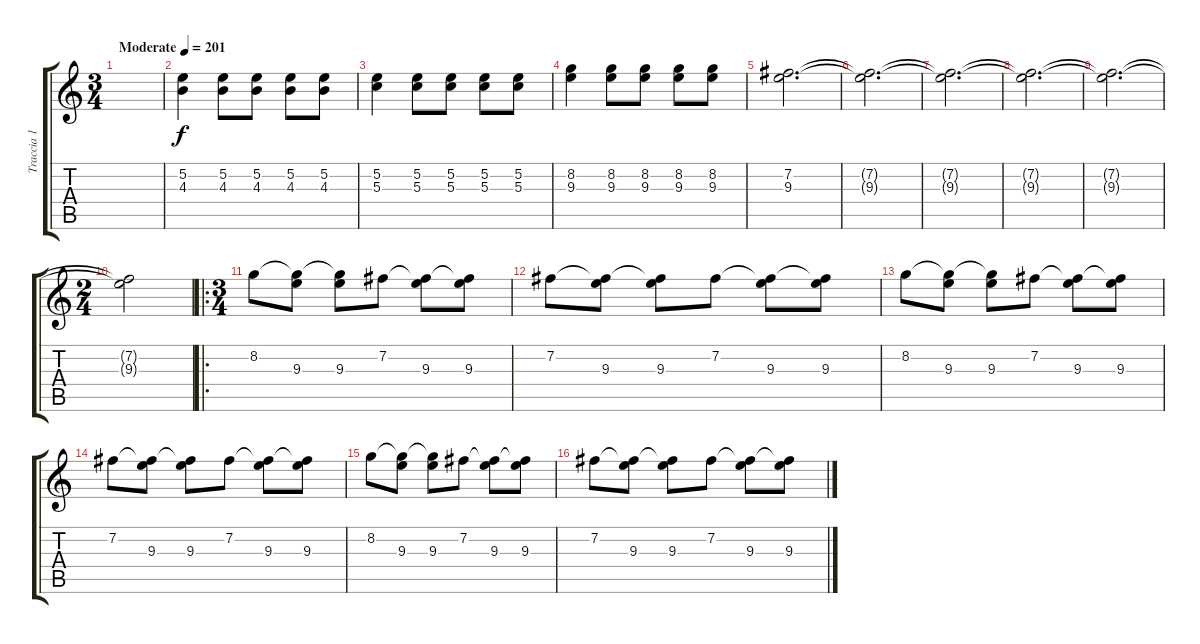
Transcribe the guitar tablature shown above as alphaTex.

\track ("Traccia 1" "Traccia 1") {instrument distortionguitar}
\staff {score tabs}
\tuning (E4 B3 G3 D3 A2 E2) {hide}
\ts (3 4)
\tempo (201 "Moderate")
\clef g2
\ks c
|
(5.2 4.3).4 (5.2 4.3).8 (5.2 4.3).8 (5.2 4.3).8 (5.2 4.3).8 |
(5.2 5.3).4 (5.2 5.3).8 (5.2 5.3).8 (5.2 5.3).8 (5.2 5.3).8 |
(8.2 9.3).4 (8.2 9.3).8 (8.2 9.3).8 (8.2 9.3).8 (8.2 9.3).8 |
(7.2 9.3).2{d} |
(7.2{t} 9.3{t}).2{d} |
(7.2{t} 9.3{t}).2{d} |
(7.2{t} 9.3{t}).2{d} |
(7.2{t} 9.3{t}).2{d} |
\ts (2 4)
(7.2{t} 9.3{t}).2 |
\ro
\ts (3 4)
8.2.8{volume 12} (8.2{t} 9.3).8 (8.2{t} 9.3).8 7.2.8 (7.2{t} 9.3).8 (7.2{t} 9.3).8 |
7.2.8 (7.2{t} 9.3).8 (7.2{t} 9.3).8 7.2.8 (7.2{t} 9.3).8 (7.2{t} 9.3).8 |
8.2.8 (8.2{t} 9.3).8 (8.2{t} 9.3).8 7.2.8 (7.2{t} 9.3).8 (7.2{t} 9.3).8 |
7.2.8 (7.2{t} 9.3).8 (7.2{t} 9.3).8 7.2.8 (7.2{t} 9.3).8 (7.2{t} 9.3).8 |
8.2.8 (8.2{t} 9.3).8 (8.2{t} 9.3).8 7.2.8 (7.2{t} 9.3).8 (7.2{t} 9.3).8 |
7.2.8 (7.2{t} 9.3).8 (7.2{t} 9.3).8 7.2.8 (7.2{t} 9.3).8 (7.2{t} 9.3).8
